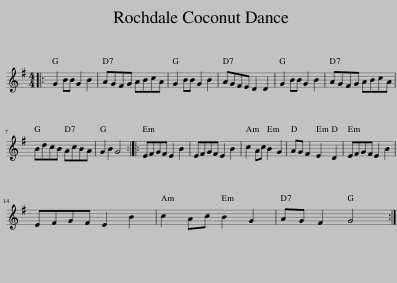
X:1
L:1/8
M:4/4
I:linebreak $
K:G
V:1 treble
V:1
|: G2 BB G2 B2 | AGFG ABcA | G2 BB G2 B2 | AGFE D2 D2 | G2 BB G2 B2 | %5
 AGFG ABcA |$ BdcB AcBA | G2 B2 G4 :: EFGF E2 B2 | EFGF E2 B2 | %10
 c2 Ac B2 G2 | AG F2 E2 D2 | EFGF E2 B2 |$ EFGF E2 B2 | c2 Ac B2 G2 | %15
 AG F2 G4 :| %16
